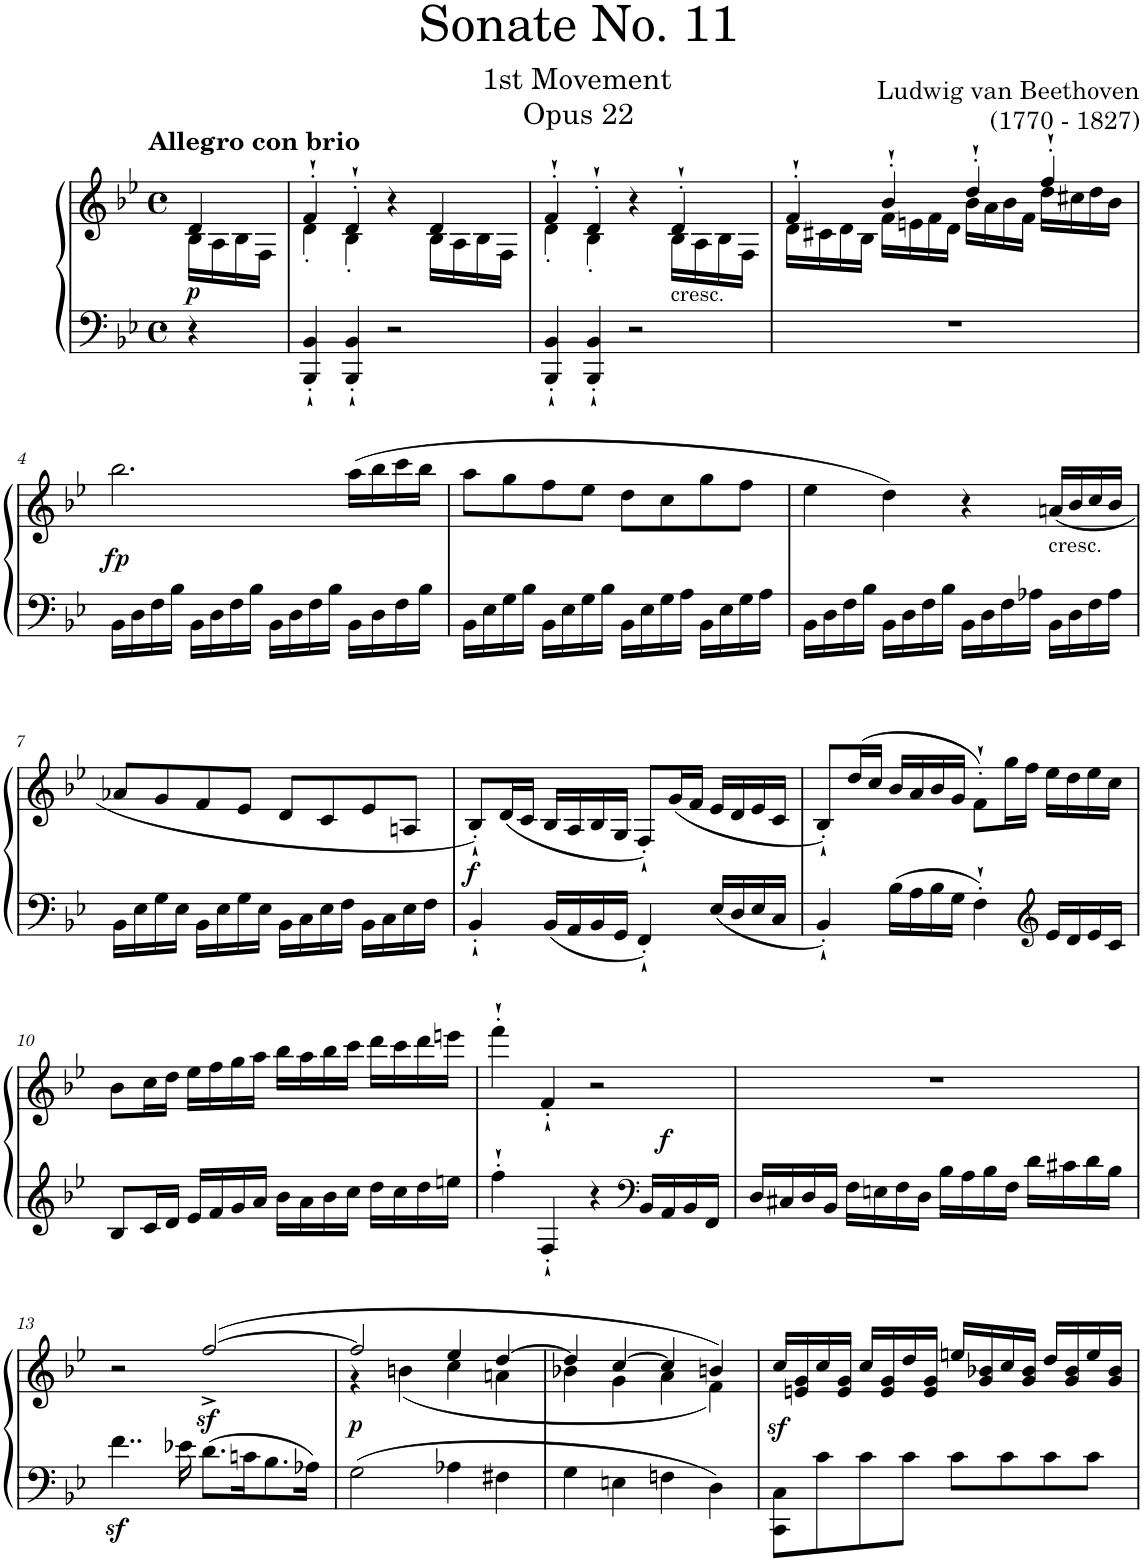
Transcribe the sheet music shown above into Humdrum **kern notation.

**kern	**kern	**dynam
*part1	*part1	*part1
*staff2	*staff1	*staff1/2
*I"Piano	*	*
*I'Pno	*	*
*clefF4	*clefG2	*
*k[b-e-]	*k[b-e-]	*
*B-:	*B-:	*
*M4/4	*M4/4	*
*met(c)	*met(c)	*
=	=	=
*	*^	*
!	!LO:TX:a:B:t=Allegro con brio	!	!
!	!	!	!LO:DY:b
4r	4d/	16B-\LL	p
.	.	16A\	.
.	.	16B-\	.
.	.	16F\JJ	.
=1	=1	=1	=1
4BBB-/'` 4BB-/'`	4f'`/	4d'\	.
4BBB-/'` 4BB-/'`	4d'`/	4B-'\	.
2r	4r	4ryy	.
.	4d/	16B-\LL	.
.	.	16A\	.
.	.	16B-\	.
.	.	16F\JJ	.
=2	=2	=2	=2
4BBB-/'` 4BB-/'`	4f'`/	4d'\	.
4BBB-/'` 4BB-/'`	4d'`/	4B-'\	.
2r	4r	4ryy	.
!	!LO:TX:b:t=cresc.	!	!
.	4d'`/	16B-\LL	.
.	.	16A\	.
.	.	16B-\	.
.	.	16F\JJ	.
=3	=3	=3	=3
1r	4f'`/	16d\LL	.
.	.	16c#X\	.
.	.	16d\	.
.	.	16B-\JJ	.
.	4b-'`/	16f\LL	.
.	.	16en\	.
.	.	16f\	.
.	.	16d\JJ	.
.	4dd'`/	16b-\LL	.
.	.	16a\	.
.	.	16b-\	.
.	.	16f\JJ	.
.	4ff'`/	16dd\LL	.
.	.	16cc#X\	.
.	.	16dd\	.
.	.	16b-\JJ	.
!!LO:LB:g=z
=4	=4	=4	=4
!	!	!	!LO:DY:b
*	*v	*v	*
16BB-\LL	2.bb-\	fp
16D\	.	.
16F\	.	.
16B-\JJ	.	.
16BB-\LL	.	.
16D\	.	.
16F\	.	.
16B-\JJ	.	.
16BB-\LL	.	.
16D\	.	.
16F\	.	.
16B-\JJ	.	.
16BB-\LL	(16aa\LL	.
16D\	16bb-\	.
16F\	16ccc\	.
16B-\JJ	16bb-\JJ	.
=5	=5	=5
16BB-\LL	8aa\L	.
16E-\	.	.
16G\	8gg\	.
16B-\JJ	.	.
16BB-\LL	8ff\	.
16E-\	.	.
16G\	8ee-\J	.
16B-\JJ	.	.
16BB-\LL	8dd\L	.
16E-\	.	.
16G\	8cc\	.
16A\JJ	.	.
16BB-\LL	8gg\	.
16E-\	.	.
16G\	8ff\J	.
16A\JJ	.	.
=6	=6	=6
16BB-\LL	4ee-\	.
16D\	.	.
16F\	.	.
16B-\JJ	.	.
16BB-\LL	4dd\)	.
16D\	.	.
16F\	.	.
16B-\JJ	.	.
16BB-\LL	4r	.
16D\	.	.
16F\	.	.
16A-X\JJ	.	.
!	!LO:TX:b:t=cresc.	!
16BB-\LL	(16an/LL	.
16D\	16b-/	.
16F\	16cc/	.
16A-\JJ	16b-/JJ	.
!!LO:LB:g=z
=7	=7	=7
16BB-\LL	8a-X/L	.
16E-\	.	.
16G\	8g/	.
16E-\JJ	.	.
16BB-\LL	8f/	.
16E-\	.	.
16G\	8e-/J	.
16E-\JJ	.	.
16BB-\LL	8d/L	.
16C\	.	.
16E-\	8c/	.
16F\JJ	.	.
16BB-\LL	8e-/	.
16C\	.	.
16E-\	8An/J	.
16F\JJ	.	.
=8	=8	=8
!	!	!LO:DY:b
4BB-'`/	8B-'`/L)	f
.	(16d/L	.
.	16c/JJ	.
16BB-/LL	16B-/LL	.
16AA/	16A/	.
16BB-/	16B-/	.
16GG/JJ	16G/JJ	.
4FF'`/	8F'`/L)	.
.	(16g/L	.
.	16f/JJ	.
16E-/LL	16e-/LL	.
16D/	16d/	.
16E-/	16e-/	.
16C/JJ	16c/JJ	.
=9	=9	=9
4BB-'`/	8B-'`/L)	.
.	(16dd/L	.
.	16cc/JJ	.
16B-\LL	16b-/LL	.
16A\	16a/	.
16B-\	16b-/	.
16G\JJ	16g/JJ	.
4F'`\	8f'`\L)	.
.	16gg\L	.
.	16ff\JJ	.
*clefG2	*	*
16e-/LL	16ee-\LL	.
16d/	16dd\	.
16e-/	16ee-\	.
16c/JJ	16cc\JJ	.
!!LO:LB:g=z
=10	=10	=10
8B-/L	8b-\L	.
16c/L	16cc\L	.
16d/JJ	16dd\JJ	.
16e-/LL	16ee-\LL	.
16f/	16ff\	.
16g/	16gg\	.
16a/JJ	16aa\JJ	.
16b-\LL	16bb-\LL	.
16a\	16aa\	.
16b-\	16bb-\	.
16cc\JJ	16ccc\JJ	.
16dd\LL	16ddd\LL	.
16cc\	16ccc\	.
16dd\	16ddd\	.
16een\JJ	16eeen\JJ	.
=11	=11	=11
4ff'`\	4fff'`\	.
4F'`/	4f'`/	.
4r	2r	.
*clefF4	*	*
16BB-/LL	.	.
!	!	!LO:DY:a=2
16AA/	.	f
16BB-/	.	.
16FF/JJ	.	.
=12	=12	=12
16D/LL	1r	.
16C#X/	.	.
16D/	.	.
16BB-/JJ	.	.
16F\LL	.	.
16En\	.	.
16F\	.	.
16D\JJ	.	.
16B-\LL	.	.
16A\	.	.
16B-\	.	.
16F\JJ	.	.
16d\LL	.	.
16c#X\	.	.
16d\	.	.
16B-\JJ	.	.
!!LO:LB:g=z
=13	=13	=13
4..fz<\	2r	.
16e-X\	.	.
8.d\L	([2ffz<^/	.
16cn\K	.	.
8.B-\	.	.
16A-X\Jk	.	.
=14	=14	=14
*	*^	*
!	!	!	!LO:DY:b
2G\	2ff/]	4r	p
.	.	(4bn\	.
4A-X\	4ee-/	4cc\	.
4F#X\	[4dd/	4an\	.
=15	=15	=15	=15
4G\	4dd/]	4b-X\	.
4En\	[4cc/	4g\	.
4Fn\	4cc/]	4a\	.
4D\	4bn/)	4f\)	.
*	*v	*v	*
=16	=16	=16
8CC\ 8C\L	16ccz</LL	.
.	16en/ 16g/	.
8c\	16cc/	.
.	16e/ 16g/JJ	.
8c\	16cc/LL	.
.	16e/ 16g/	.
8c\J	16dd/	.
.	16e/ 16g/JJ	.
8c\L	16een/LL	.
.	16g/ 16b-X/	.
8c\	16cc/	.
.	16g/ 16b-/JJ	.
8c\	16dd/LL	.
.	16g/ 16b-/	.
8c\J	16ee/	.
.	16g/ 16b-/JJ	.
=	=	=
*-	*-	*-
